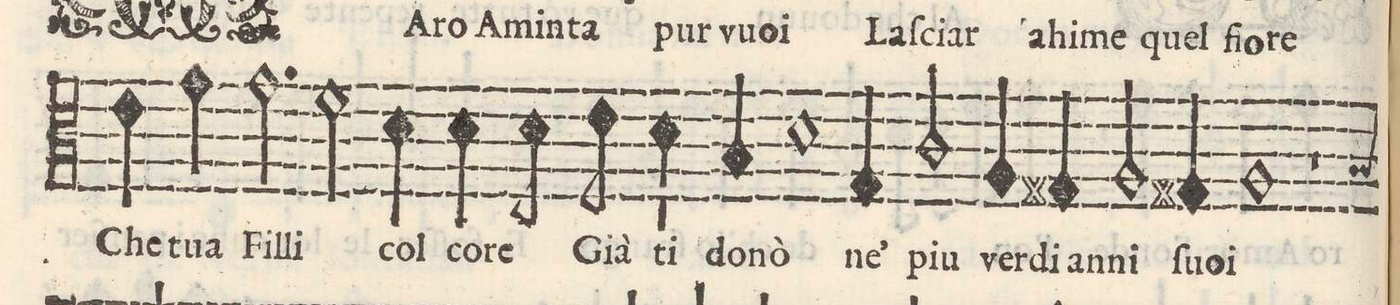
**kern	**text
*I"ALTO	*
*clefC3	*
*k[]	*
*met(c)	*
*M2/1	*
4e\	Che
4g\	tua
2.g\	Fil-
2fny\	-li
4d\	col
=6-	=6-
4d\	co-
8d\	-re
8e\	Già
4d\	ti
4B/	do-
1d	-nò
=7-	=7-
4G/	ne`
2c/	piu
4A/	ver-
4G#X/	-dian-
2A/	-ni
4G#X/	fuo-
=8-	=8-
1A	-i
1r	.
=9-	=9-
4r	.
*-	*-
